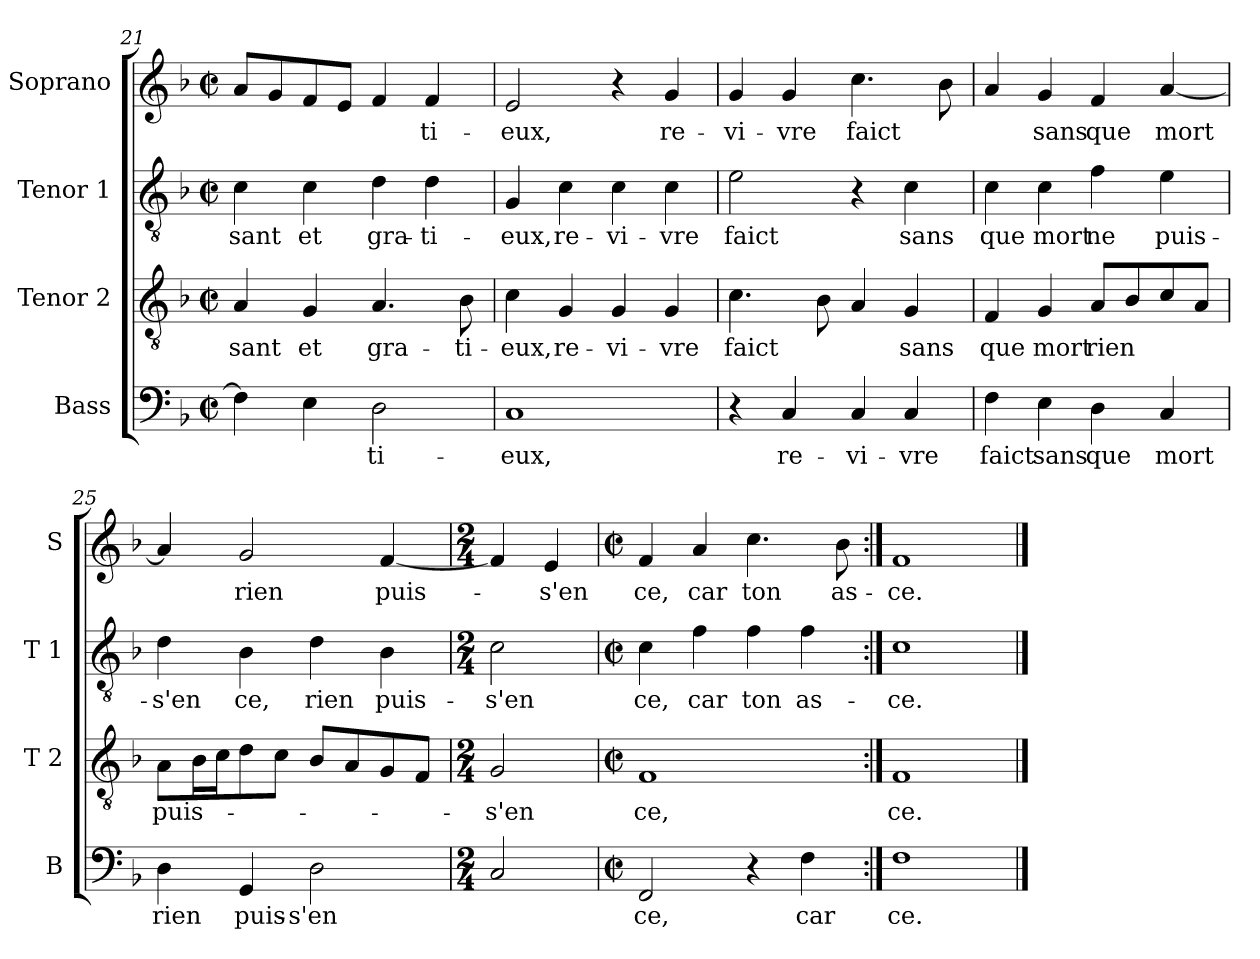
**kern	**text	**kern	**text	**kern	**text	**kern	**text
*part4	*part4	*part3	*part3	*part2	*part2	*part1	*part1
*staff4	*staff4	*staff3	*staff3	*staff2	*staff2	*staff1	*staff1
*I"Bass	*	*I"Tenor 2	*	*I"Tenor 1	*	*I"Soprano	*
*I'B	*	*I'T 2	*	*I'T 1	*	*I'S	*
*clefF4	*	*clefGv2	*	*clefGv2	*	*clefG2	*
*k[b-]	*	*k[b-]	*	*k[b-]	*	*k[b-]	*
*F:	*	*F:	*	*F:	*	*F:	*
*M2/2	*	*M2/2	*	*M2/2	*	*M2/2	*
*met(c|)	*	*met(c|)	*	*met(c|)	*	*met(c|)	*
=21	=21	=21	=21	=21	=21	=21	=21
!	!	!	!LO:LY:b	!	!LO:LY:b	!	!
4F\]	.	4A/	-sant	4c\	-sant	8a/L	.
.	.	.	.	.	.	8g/	.
!	!	!	!LO:LY:b	!	!LO:LY:b	!	!
4E\	.	4G/	et	4c\	et	8f/	.
.	.	.	.	.	.	8e/J	.
!	!LO:LY:b	!	!LO:LY:b	!	!LO:LY:b	!	!
2D\	-ti-	4.A/	gra-	4d\	gra-	4f/	.
!	!	!	!	!	!LO:LY:b	!	!LO:LY:b
.	.	.	.	4d\	-ti-	4f/	-ti-
!	!	!	!LO:LY:b	!	!	!	!
.	.	8B-\	-ti-	.	.	.	.
=22	=22	=22	=22	=22	=22	=22	=22
!	!LO:LY:b	!	!LO:LY:b	!	!LO:LY:b	!	!LO:LY:b
1C	-eux,	4c\	-eux,	4G/	-eux,	2e/	-eux,
!	!	!	!LO:LY:b	!	!LO:LY:b	!	!
.	.	4G/	re-	4c\	re-	.	.
!	!	!	!LO:LY:b	!	!LO:LY:b	!	!
.	.	4G/	-vi-	4c\	-vi-	4r	.
!	!	!	!LO:LY:b	!	!LO:LY:b	!	!LO:LY:b
.	.	4G/	-vre	4c\	-vre	4g/	re-
=23	=23	=23	=23	=23	=23	=23	=23
!	!	!	!LO:LY:b	!	!LO:LY:b	!	!LO:LY:b
4r	.	4.c\	faict	2e\	faict	4g/	-vi-
!	!LO:LY:b	!	!	!	!	!	!LO:LY:b
4C/	re-	.	.	.	.	4g/	-vre
.	.	8B-\	.	.	.	.	.
!	!LO:LY:b	!	!	!	!	!	!LO:LY:b
4C/	-vi-	4A/	.	4r	.	4.cc\	faict
!	!LO:LY:b	!	!LO:LY:b	!	!LO:LY:b	!	!
4C/	-vre	4G/	sans	4c\	sans	.	.
.	.	.	.	.	.	8b-\	.
=24	=24	=24	=24	=24	=24	=24	=24
!	!LO:LY:b	!	!LO:LY:b	!	!LO:LY:b	!	!
4F\	faict	4F/	que	4c\	que	4a/	.
!	!LO:LY:b	!	!LO:LY:b	!	!LO:LY:b	!	!LO:LY:b
4E\	sans	4G/	mort	4c\	mort	4g/	sans
!	!LO:LY:b	!	!LO:LY:b	!	!LO:LY:b	!	!LO:LY:b
4D\	que	8A/L	rien	4f\	ne	4f/	que
.	.	8B-/	.	.	.	.	.
!	!LO:LY:b	!	!	!	!LO:LY:b	!	!LO:LY:b
4C/	mort	8c/	.	4e\	puis-	[4a/	mort
.	.	8A/J	.	.	.	.	.
!!LO:PB:g=z
=25	=25	=25	=25	=25	=25	=25	=25
!	!LO:LY:b	!	!LO:LY:b	!	!LO:LY:b	!	!
4D\	rien	8A\L	puis-	4d\	-s'en	4a/]	.
.	.	16B-\L	.	.	.	.	.
.	.	16c\J	.	.	.	.	.
!	!LO:LY:b	!	!	!	!LO:LY:b	!	!LO:LY:b
4GG/	puis-	8d\	.	4B-\	ce,	2g/	rien
.	.	8c\J	.	.	.	.	.
!	!LO:LY:b	!	!	!	!LO:LY:b	!	!
2D\	-s'en	8B-/L	.	4d\	rien	.	.
.	.	8A/	.	.	.	.	.
!	!	!	!	!	!LO:LY:b	!	!LO:LY:b
.	.	8G/	.	4B-\	puis-	[4f/	puis-
.	.	8F/J	.	.	.	.	.
=26	=26	=26	=26	=26	=26	=26	=26
*M2/4	*	*M2/4	*	*M2/4	*	*M2/4	*
!	!	!	!LO:LY:b	!	!LO:LY:b	!	!
2C/	.	2G/	-s'en	2c\	-s'en	4f/]	.
!	!	!	!	!	!	!	!LO:LY:b
.	.	.	.	.	.	4e/	-s'en
=27	=27	=27	=27	=27	=27	=27	=27
*M2/2	*	*M2/2	*	*M2/2	*	*M2/2	*
*met(c|)	*	*met(c|)	*	*met(c|)	*	*met(c|)	*
!	!LO:LY:b	!	!LO:LY:b	!	!LO:LY:b	!	!LO:LY:b
2FF/	ce,	1F	ce,	4c\	ce,	4f/	ce,
!	!	!	!	!	!LO:LY:b	!	!LO:LY:b
.	.	.	.	4f\	car	4a/	car
!	!	!	!	!	!LO:LY:b	!	!LO:LY:b
4r	.	.	.	4f\	ton	4.cc\	ton
!	!LO:LY:b	!	!	!	!LO:LY:b	!	!
4F\	car	.	.	4f\	as-	.	.
!	!	!	!	!	!	!	!LO:LY:b
.	.	.	.	.	.	8b-\	as-
=28:|!	=28:|!	=28:|!	=28:|!	=28:|!	=28:|!	=28:|!	=28:|!
!	!LO:LY:b	!	!LO:LY:b	!	!LO:LY:b	!	!LO:LY:b
1F	ce.	1F	ce.	1c	-ce.	1f	-ce.
==	==	==	==	==	==	==	==
*-	*-	*-	*-	*-	*-	*-	*-
